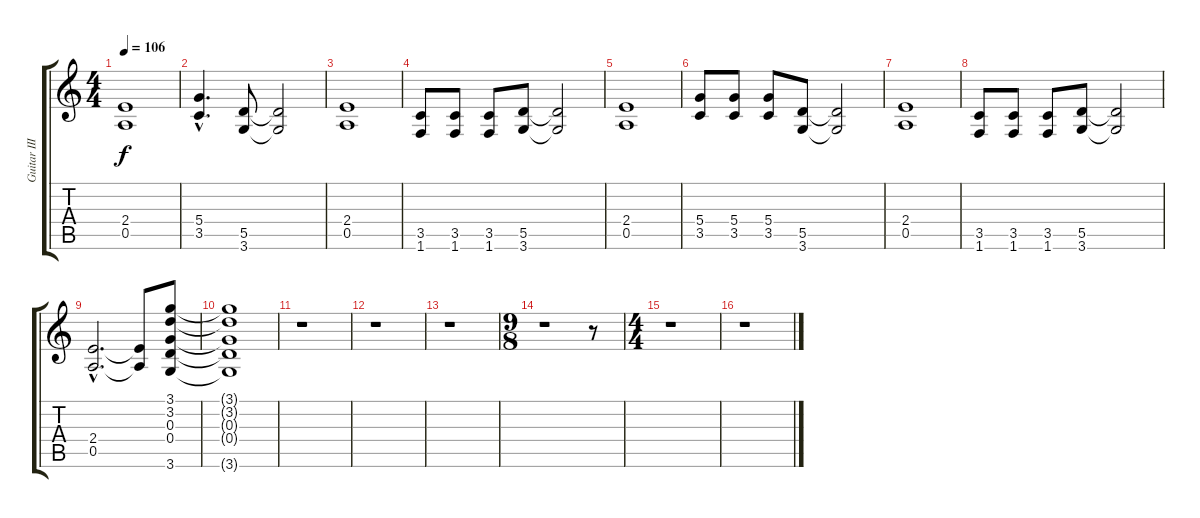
\track ("Guitar III" "Guitar III") {instrument acousticguitarsteel}
\staff {score tabs}
\tuning (E4 B3 G3 D3 A2 E2) {hide}
\ts (4 4)
\tempo 106
\clef g2
\ks c
(2.4 0.5).1{dy f} |
(5.4{hac} 3.5{hac}).4{d} (5.5 3.6).8 (5.5{t} 3.6{t}).2 |
(2.4 0.5).1 |
(3.5 1.6).8 (3.5 1.6).8 (3.5 1.6).8 (5.5 3.6).8 (5.5{t} 3.6{t}).2 |
(2.4 0.5).1 |
(5.4 3.5).8 (5.4 3.5).8 (5.4 3.5).8 (5.5 3.6).8 (5.5{t} 3.6{t}).2 |
(2.4 0.5).1 |
(3.5 1.6).8 (3.5 1.6).8 (3.5 1.6).8 (5.5 3.6).8 (5.5{t} 3.6{t}).2 |
(2.4{hac} 0.5{hac}).2{d} (2.4{t} 0.5{t}).8 (3.1 3.2 0.3 0.4 3.6).8 |
(3.1{t} 3.2{t} 0.3{t} 0.4{t} 3.6{t}).1 |
r.1 |
r.1 |
r.1 |
\ts (9 8)
r.1 r.8 |
\ts (4 4)
r.1 |
r.1
